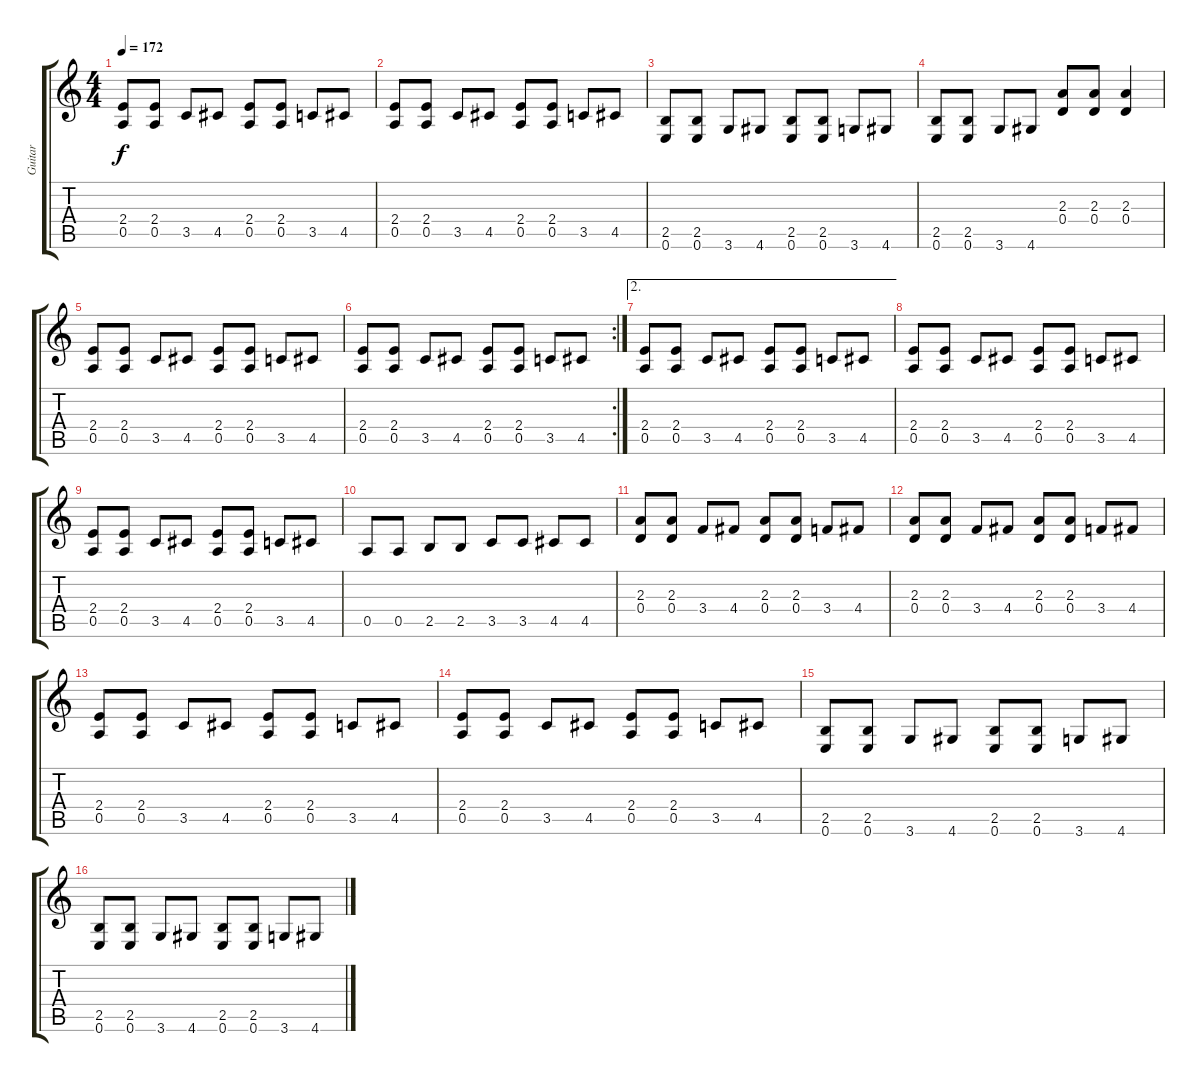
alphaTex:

\track ("Guitar" "Guitar") {instrument electricguitarjazz}
\staff {score tabs}
\tuning (E4 B3 G3 D3 A2 E2) {hide}
\ts (4 4)
\tempo 172
\clef g2
\ks c
(2.4 0.5).8{dy f} (2.4 0.5).8 3.5.8 4.5.8 (2.4 0.5).8 (2.4 0.5).8 3.5.8 4.5.8 |
(2.4 0.5).8 (2.4 0.5).8 3.5.8 4.5.8 (2.4 0.5).8 (2.4 0.5).8 3.5.8 4.5.8 |
(2.5 0.6).8 (2.5 0.6).8 3.6.8 4.6.8 (2.5 0.6).8 (2.5 0.6).8 3.6.8 4.6.8 |
(2.5 0.6).8 (2.5 0.6).8 3.6.8 4.6.8 (2.3 0.4).8 (2.3 0.4).8 (2.3 0.4).4 |
(2.4 0.5).8 (2.4 0.5).8 3.5.8 4.5.8 (2.4 0.5).8 (2.4 0.5).8 3.5.8 4.5.8 |
\rc 2
(2.4 0.5).8 (2.4 0.5).8 3.5.8 4.5.8 (2.4 0.5).8 (2.4 0.5).8 3.5.8 4.5.8 |
\ae 2
(2.4 0.5).8 (2.4 0.5).8 3.5.8 4.5.8 (2.4 0.5).8 (2.4 0.5).8 3.5.8 4.5.8 |
(2.4 0.5).8 (2.4 0.5).8 3.5.8 4.5.8 (2.4 0.5).8 (2.4 0.5).8 3.5.8 4.5.8 |
(2.4 0.5).8 (2.4 0.5).8 3.5.8 4.5.8 (2.4 0.5).8 (2.4 0.5).8 3.5.8 4.5.8 |
0.5.8 0.5.8 2.5.8 2.5.8 3.5.8 3.5.8 4.5.8 4.5.8 |
(2.3 0.4).8 (2.3 0.4).8 3.4.8 4.4.8 (2.3 0.4).8 (2.3 0.4).8 3.4.8 4.4.8 |
(2.3 0.4).8 (2.3 0.4).8 3.4.8 4.4.8 (2.3 0.4).8 (2.3 0.4).8 3.4.8 4.4.8 |
(2.4 0.5).8 (2.4 0.5).8 3.5.8 4.5.8 (2.4 0.5).8 (2.4 0.5).8 3.5.8 4.5.8 |
(2.4 0.5).8 (2.4 0.5).8 3.5.8 4.5.8 (2.4 0.5).8 (2.4 0.5).8 3.5.8 4.5.8 |
(2.5 0.6).8 (2.5 0.6).8 3.6.8 4.6.8 (2.5 0.6).8 (2.5 0.6).8 3.6.8 4.6.8 |
(2.5 0.6).8 (2.5 0.6).8 3.6.8 4.6.8 (2.5 0.6).8 (2.5 0.6).8 3.6.8 4.6.8
